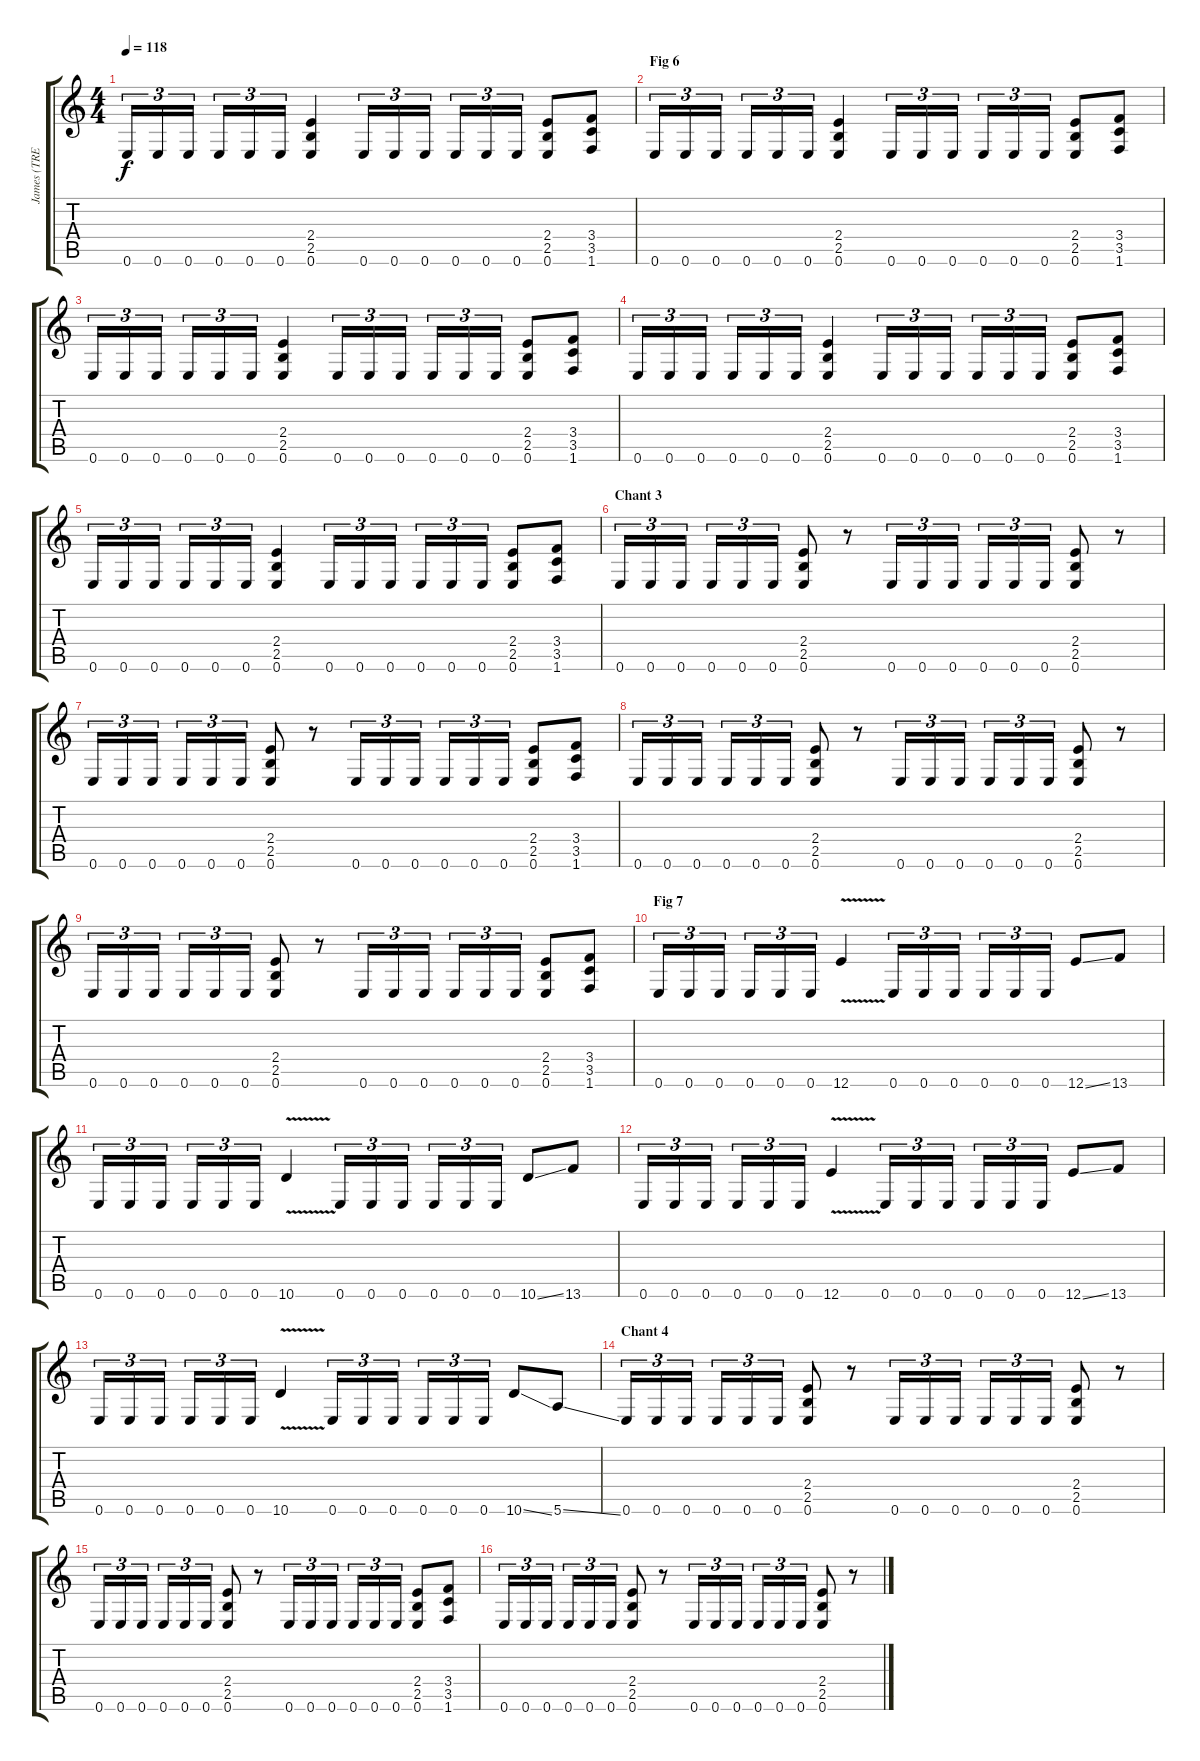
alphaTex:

\track ("James (TREBBLE)" "James (TRE") {instrument electricguitarclean}
\staff {score tabs}
\tuning (E4 B3 G3 D3 A2 E2) {hide}
\ts (4 4)
\tempo 118
\clef g2
\ks c
0.6.16{tu (3 2) dy f} 0.6.16{tu (3 2)} 0.6.16{tu (3 2) beam splitsecondary} 0.6.16{tu (3 2)} 0.6.16{tu (3 2)} 0.6.16{tu (3 2)} (2.4 2.5 0.6).4 0.6.16{tu (3 2)} 0.6.16{tu (3 2)} 0.6.16{tu (3 2) beam splitsecondary} 0.6.16{tu (3 2)} 0.6.16{tu (3 2)} 0.6.16{tu (3 2)} (2.4 2.5 0.6).8 (3.4 3.5 1.6).8 |
\section ("" "Fig 6")
0.6.16{tu (3 2)} 0.6.16{tu (3 2)} 0.6.16{tu (3 2) beam splitsecondary} 0.6.16{tu (3 2)} 0.6.16{tu (3 2)} 0.6.16{tu (3 2)} (2.4 2.5 0.6).4 0.6.16{tu (3 2)} 0.6.16{tu (3 2)} 0.6.16{tu (3 2) beam splitsecondary} 0.6.16{tu (3 2)} 0.6.16{tu (3 2)} 0.6.16{tu (3 2)} (2.4 2.5 0.6).8 (3.4 3.5 1.6).8 |
0.6.16{tu (3 2)} 0.6.16{tu (3 2)} 0.6.16{tu (3 2) beam splitsecondary} 0.6.16{tu (3 2)} 0.6.16{tu (3 2)} 0.6.16{tu (3 2)} (2.4 2.5 0.6).4 0.6.16{tu (3 2)} 0.6.16{tu (3 2)} 0.6.16{tu (3 2) beam splitsecondary} 0.6.16{tu (3 2)} 0.6.16{tu (3 2)} 0.6.16{tu (3 2)} (2.4 2.5 0.6).8 (3.4 3.5 1.6).8 |
0.6.16{tu (3 2)} 0.6.16{tu (3 2)} 0.6.16{tu (3 2) beam splitsecondary} 0.6.16{tu (3 2)} 0.6.16{tu (3 2)} 0.6.16{tu (3 2)} (2.4 2.5 0.6).4 0.6.16{tu (3 2)} 0.6.16{tu (3 2)} 0.6.16{tu (3 2) beam splitsecondary} 0.6.16{tu (3 2)} 0.6.16{tu (3 2)} 0.6.16{tu (3 2)} (2.4 2.5 0.6).8 (3.4 3.5 1.6).8 |
0.6.16{tu (3 2)} 0.6.16{tu (3 2)} 0.6.16{tu (3 2) beam splitsecondary} 0.6.16{tu (3 2)} 0.6.16{tu (3 2)} 0.6.16{tu (3 2)} (2.4 2.5 0.6).4 0.6.16{tu (3 2)} 0.6.16{tu (3 2)} 0.6.16{tu (3 2) beam splitsecondary} 0.6.16{tu (3 2)} 0.6.16{tu (3 2)} 0.6.16{tu (3 2)} (2.4 2.5 0.6).8 (3.4 3.5 1.6).8 |
\section ("" "Chant 3")
0.6.16{tu (3 2)} 0.6.16{tu (3 2)} 0.6.16{tu (3 2) beam splitsecondary} 0.6.16{tu (3 2)} 0.6.16{tu (3 2)} 0.6.16{tu (3 2)} (2.4 2.5 0.6).8 r.8 0.6.16{tu (3 2)} 0.6.16{tu (3 2)} 0.6.16{tu (3 2) beam splitsecondary} 0.6.16{tu (3 2)} 0.6.16{tu (3 2)} 0.6.16{tu (3 2)} (2.4 2.5 0.6).8 r.8 |
0.6.16{tu (3 2)} 0.6.16{tu (3 2)} 0.6.16{tu (3 2) beam splitsecondary} 0.6.16{tu (3 2)} 0.6.16{tu (3 2)} 0.6.16{tu (3 2)} (2.4 2.5 0.6).8 r.8 0.6.16{tu (3 2)} 0.6.16{tu (3 2)} 0.6.16{tu (3 2) beam splitsecondary} 0.6.16{tu (3 2)} 0.6.16{tu (3 2)} 0.6.16{tu (3 2)} (2.4 2.5 0.6).8 (3.4 3.5 1.6).8 |
0.6.16{tu (3 2)} 0.6.16{tu (3 2)} 0.6.16{tu (3 2) beam splitsecondary} 0.6.16{tu (3 2)} 0.6.16{tu (3 2)} 0.6.16{tu (3 2)} (2.4 2.5 0.6).8 r.8 0.6.16{tu (3 2)} 0.6.16{tu (3 2)} 0.6.16{tu (3 2) beam splitsecondary} 0.6.16{tu (3 2)} 0.6.16{tu (3 2)} 0.6.16{tu (3 2)} (2.4 2.5 0.6).8 r.8 |
0.6.16{tu (3 2)} 0.6.16{tu (3 2)} 0.6.16{tu (3 2) beam splitsecondary} 0.6.16{tu (3 2)} 0.6.16{tu (3 2)} 0.6.16{tu (3 2)} (2.4 2.5 0.6).8 r.8 0.6.16{tu (3 2)} 0.6.16{tu (3 2)} 0.6.16{tu (3 2) beam splitsecondary} 0.6.16{tu (3 2)} 0.6.16{tu (3 2)} 0.6.16{tu (3 2)} (2.4 2.5 0.6).8 (3.4 3.5 1.6).8 |
\section ("" "Fig 7")
0.6.16{tu (3 2)} 0.6.16{tu (3 2)} 0.6.16{tu (3 2) beam splitsecondary} 0.6.16{tu (3 2)} 0.6.16{tu (3 2)} 0.6.16{tu (3 2)} 12.6{v}.4 0.6.16{tu (3 2)} 0.6.16{tu (3 2)} 0.6.16{tu (3 2) beam splitsecondary} 0.6.16{tu (3 2)} 0.6.16{tu (3 2)} 0.6.16{tu (3 2)} 12.6{ss}.8 13.6.8 |
0.6.16{tu (3 2)} 0.6.16{tu (3 2)} 0.6.16{tu (3 2) beam splitsecondary} 0.6.16{tu (3 2)} 0.6.16{tu (3 2)} 0.6.16{tu (3 2)} 10.6{v}.4 0.6.16{tu (3 2)} 0.6.16{tu (3 2)} 0.6.16{tu (3 2) beam splitsecondary} 0.6.16{tu (3 2)} 0.6.16{tu (3 2)} 0.6.16{tu (3 2)} 10.6{ss}.8 13.6.8 |
0.6.16{tu (3 2)} 0.6.16{tu (3 2)} 0.6.16{tu (3 2) beam splitsecondary} 0.6.16{tu (3 2)} 0.6.16{tu (3 2)} 0.6.16{tu (3 2)} 12.6{v}.4 0.6.16{tu (3 2)} 0.6.16{tu (3 2)} 0.6.16{tu (3 2) beam splitsecondary} 0.6.16{tu (3 2)} 0.6.16{tu (3 2)} 0.6.16{tu (3 2)} 12.6{ss}.8 13.6.8 |
0.6.16{tu (3 2)} 0.6.16{tu (3 2)} 0.6.16{tu (3 2) beam splitsecondary} 0.6.16{tu (3 2)} 0.6.16{tu (3 2)} 0.6.16{tu (3 2)} 10.6{v}.4 0.6.16{tu (3 2)} 0.6.16{tu (3 2)} 0.6.16{tu (3 2) beam splitsecondary} 0.6.16{tu (3 2)} 0.6.16{tu (3 2)} 0.6.16{tu (3 2)} 10.6{ss}.8 5.6{ss}.8 |
\section ("" "Chant 4")
0.6.16{tu (3 2)} 0.6.16{tu (3 2)} 0.6.16{tu (3 2) beam splitsecondary} 0.6.16{tu (3 2)} 0.6.16{tu (3 2)} 0.6.16{tu (3 2)} (2.4 2.5 0.6).8 r.8 0.6.16{tu (3 2)} 0.6.16{tu (3 2)} 0.6.16{tu (3 2) beam splitsecondary} 0.6.16{tu (3 2)} 0.6.16{tu (3 2)} 0.6.16{tu (3 2)} (2.4 2.5 0.6).8 r.8 |
0.6.16{tu (3 2)} 0.6.16{tu (3 2)} 0.6.16{tu (3 2) beam splitsecondary} 0.6.16{tu (3 2)} 0.6.16{tu (3 2)} 0.6.16{tu (3 2)} (2.4 2.5 0.6).8 r.8 0.6.16{tu (3 2)} 0.6.16{tu (3 2)} 0.6.16{tu (3 2) beam splitsecondary} 0.6.16{tu (3 2)} 0.6.16{tu (3 2)} 0.6.16{tu (3 2)} (2.4 2.5 0.6).8 (3.4 3.5 1.6).8 |
0.6.16{tu (3 2)} 0.6.16{tu (3 2)} 0.6.16{tu (3 2) beam splitsecondary} 0.6.16{tu (3 2)} 0.6.16{tu (3 2)} 0.6.16{tu (3 2)} (2.4 2.5 0.6).8 r.8 0.6.16{tu (3 2)} 0.6.16{tu (3 2)} 0.6.16{tu (3 2) beam splitsecondary} 0.6.16{tu (3 2)} 0.6.16{tu (3 2)} 0.6.16{tu (3 2)} (2.4 2.5 0.6).8 r.8
